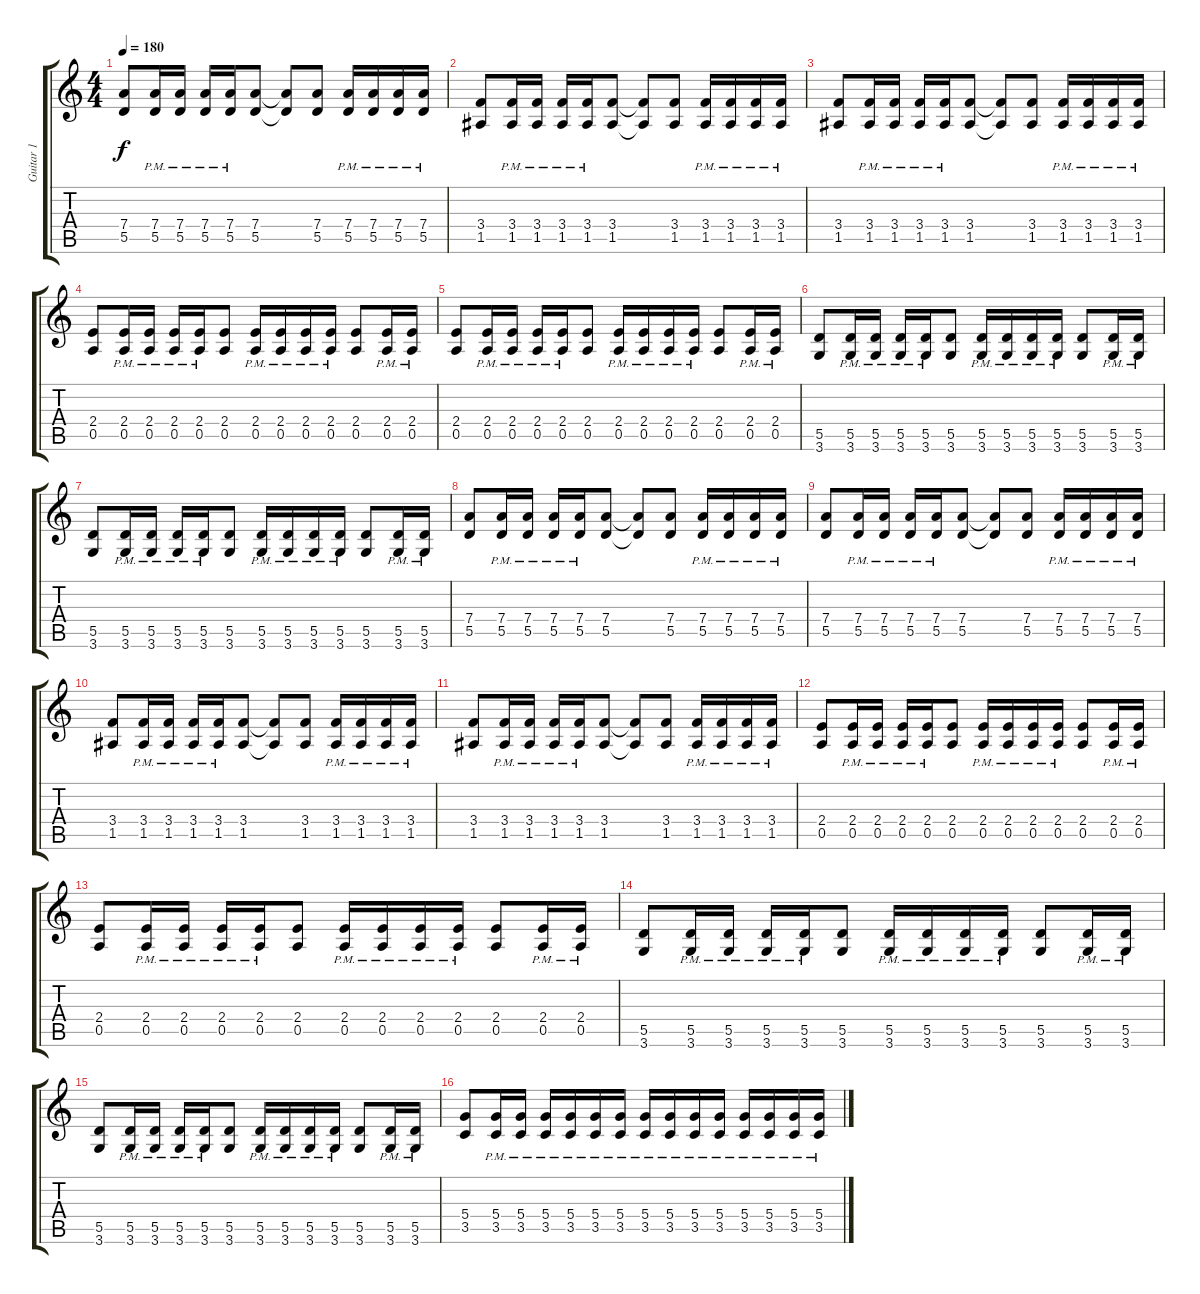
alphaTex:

\track ("Guitar 1" "Guitar 1") {instrument overdrivenguitar}
\staff {score tabs}
\tuning (E4 B3 G3 D3 A2 E2) {hide}
\ts (4 4)
\tempo 180
\clef g2
\ks c
(7.4 5.5).8{dy f} (7.4{pm} 5.5{pm}).16 (7.4{pm} 5.5{pm}).16 (7.4{pm} 5.5{pm}).16 (7.4{pm} 5.5{pm}).16 (7.4 5.5).8 (7.4{t} 5.5{t}).8 (7.4 5.5).8 (7.4{pm} 5.5{pm}).16 (7.4{pm} 5.5{pm}).16 (7.4{pm} 5.5{pm}).16 (7.4{pm} 5.5{pm}).16 |
(3.4 1.5).8 (3.4{pm} 1.5{pm}).16 (3.4{pm} 1.5{pm}).16 (3.4{pm} 1.5{pm}).16 (3.4{pm} 1.5{pm}).16 (3.4 1.5).8 (3.4{t} 1.5{t}).8 (3.4 1.5).8 (3.4{pm} 1.5{pm}).16 (3.4{pm} 1.5{pm}).16 (3.4{pm} 1.5{pm}).16 (3.4{pm} 1.5{pm}).16 |
(3.4 1.5).8 (3.4{pm} 1.5{pm}).16 (3.4{pm} 1.5{pm}).16 (3.4{pm} 1.5{pm}).16 (3.4{pm} 1.5{pm}).16 (3.4 1.5).8 (3.4{t} 1.5{t}).8 (3.4 1.5).8 (3.4{pm} 1.5{pm}).16 (3.4{pm} 1.5{pm}).16 (3.4{pm} 1.5{pm}).16 (3.4{pm} 1.5{pm}).16 |
(2.4 0.5).8 (2.4{pm} 0.5{pm}).16 (2.4{pm} 0.5{pm}).16 (2.4{pm} 0.5{pm}).16 (2.4{pm} 0.5{pm}).16 (2.4 0.5).8 (2.4{pm} 0.5{pm}).16 (2.4{pm} 0.5{pm}).16 (2.4{pm} 0.5{pm}).16 (2.4{pm} 0.5{pm}).16 (2.4 0.5).8 (2.4{pm} 0.5{pm}).16 (2.4{pm} 0.5{pm}).16 |
(2.4 0.5).8 (2.4{pm} 0.5{pm}).16 (2.4{pm} 0.5{pm}).16 (2.4{pm} 0.5{pm}).16 (2.4{pm} 0.5{pm}).16 (2.4 0.5).8 (2.4{pm} 0.5{pm}).16 (2.4{pm} 0.5{pm}).16 (2.4{pm} 0.5{pm}).16 (2.4{pm} 0.5{pm}).16 (2.4 0.5).8 (2.4{pm} 0.5{pm}).16 (2.4{pm} 0.5{pm}).16 |
(5.5 3.6).8 (5.5{pm} 3.6{pm}).16 (5.5{pm} 3.6{pm}).16 (5.5{pm} 3.6{pm}).16 (5.5{pm} 3.6{pm}).16 (5.5 3.6).8 (5.5{pm} 3.6{pm}).16 (5.5{pm} 3.6{pm}).16 (5.5{pm} 3.6{pm}).16 (5.5{pm} 3.6{pm}).16 (5.5 3.6).8 (5.5{pm} 3.6{pm}).16 (5.5{pm} 3.6{pm}).16 |
(5.5 3.6).8 (5.5{pm} 3.6{pm}).16 (5.5{pm} 3.6{pm}).16 (5.5{pm} 3.6{pm}).16 (5.5{pm} 3.6{pm}).16 (5.5 3.6).8 (5.5{pm} 3.6{pm}).16 (5.5{pm} 3.6{pm}).16 (5.5{pm} 3.6{pm}).16 (5.5{pm} 3.6{pm}).16 (5.5 3.6).8 (5.5{pm} 3.6{pm}).16 (5.5{pm} 3.6{pm}).16 |
(7.4 5.5).8 (7.4{pm} 5.5{pm}).16 (7.4{pm} 5.5{pm}).16 (7.4{pm} 5.5{pm}).16 (7.4{pm} 5.5{pm}).16 (7.4 5.5).8 (7.4{t} 5.5{t}).8 (7.4 5.5).8 (7.4{pm} 5.5{pm}).16 (7.4{pm} 5.5{pm}).16 (7.4{pm} 5.5{pm}).16 (7.4{pm} 5.5{pm}).16 |
(7.4 5.5).8 (7.4{pm} 5.5{pm}).16 (7.4{pm} 5.5{pm}).16 (7.4{pm} 5.5{pm}).16 (7.4{pm} 5.5{pm}).16 (7.4 5.5).8 (7.4{t} 5.5{t}).8 (7.4 5.5).8 (7.4{pm} 5.5{pm}).16 (7.4{pm} 5.5{pm}).16 (7.4{pm} 5.5{pm}).16 (7.4{pm} 5.5{pm}).16 |
(3.4 1.5).8 (3.4{pm} 1.5{pm}).16 (3.4{pm} 1.5{pm}).16 (3.4{pm} 1.5{pm}).16 (3.4{pm} 1.5{pm}).16 (3.4 1.5).8 (3.4{t} 1.5{t}).8 (3.4 1.5).8 (3.4{pm} 1.5{pm}).16 (3.4{pm} 1.5{pm}).16 (3.4{pm} 1.5{pm}).16 (3.4{pm} 1.5{pm}).16 |
(3.4 1.5).8 (3.4{pm} 1.5{pm}).16 (3.4{pm} 1.5{pm}).16 (3.4{pm} 1.5{pm}).16 (3.4{pm} 1.5{pm}).16 (3.4 1.5).8 (3.4{t} 1.5{t}).8 (3.4 1.5).8 (3.4{pm} 1.5{pm}).16 (3.4{pm} 1.5{pm}).16 (3.4{pm} 1.5{pm}).16 (3.4{pm} 1.5{pm}).16 |
(2.4 0.5).8 (2.4{pm} 0.5{pm}).16 (2.4{pm} 0.5{pm}).16 (2.4{pm} 0.5{pm}).16 (2.4{pm} 0.5{pm}).16 (2.4 0.5).8 (2.4{pm} 0.5{pm}).16 (2.4{pm} 0.5{pm}).16 (2.4{pm} 0.5{pm}).16 (2.4{pm} 0.5{pm}).16 (2.4 0.5).8 (2.4{pm} 0.5{pm}).16 (2.4{pm} 0.5{pm}).16 |
(2.4 0.5).8 (2.4{pm} 0.5{pm}).16 (2.4{pm} 0.5{pm}).16 (2.4{pm} 0.5{pm}).16 (2.4{pm} 0.5{pm}).16 (2.4 0.5).8 (2.4{pm} 0.5{pm}).16 (2.4{pm} 0.5{pm}).16 (2.4{pm} 0.5{pm}).16 (2.4{pm} 0.5{pm}).16 (2.4 0.5).8 (2.4{pm} 0.5{pm}).16 (2.4{pm} 0.5{pm}).16 |
(5.5 3.6).8 (5.5{pm} 3.6{pm}).16 (5.5{pm} 3.6{pm}).16 (5.5{pm} 3.6{pm}).16 (5.5{pm} 3.6{pm}).16 (5.5 3.6).8 (5.5{pm} 3.6{pm}).16 (5.5{pm} 3.6{pm}).16 (5.5{pm} 3.6{pm}).16 (5.5{pm} 3.6{pm}).16 (5.5 3.6).8 (5.5{pm} 3.6{pm}).16 (5.5{pm} 3.6{pm}).16 |
(5.5 3.6).8 (5.5{pm} 3.6{pm}).16 (5.5{pm} 3.6{pm}).16 (5.5{pm} 3.6{pm}).16 (5.5{pm} 3.6{pm}).16 (5.5 3.6).8 (5.5{pm} 3.6{pm}).16 (5.5{pm} 3.6{pm}).16 (5.5{pm} 3.6{pm}).16 (5.5{pm} 3.6{pm}).16 (5.5 3.6).8 (5.5{pm} 3.6{pm}).16 (5.5{pm} 3.6{pm}).16 |
(5.4 3.5).8 (5.4{pm} 3.5{pm}).16 (5.4{pm} 3.5{pm}).16 (5.4{pm} 3.5{pm}).16 (5.4{pm} 3.5{pm}).16 (5.4{pm} 3.5{pm}).16 (5.4{pm} 3.5{pm}).16 (5.4{pm} 3.5{pm}).16 (5.4{pm} 3.5{pm}).16 (5.4{pm} 3.5{pm}).16 (5.4{pm} 3.5{pm}).16 (5.4{pm} 3.5{pm}).16 (5.4{pm} 3.5{pm}).16 (5.4{pm} 3.5{pm}).16 (5.4{pm} 3.5{pm}).16
